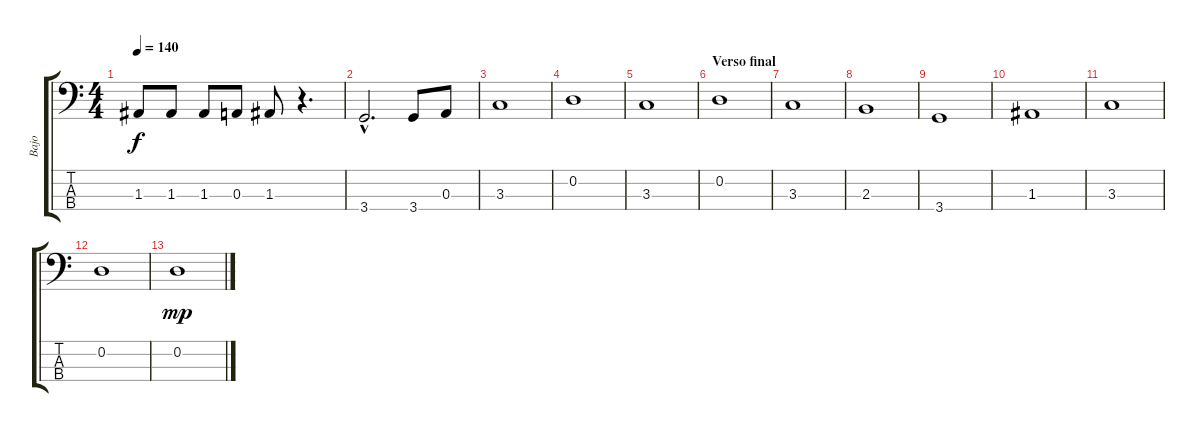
\track ("Bajo" "Bajo") {instrument electricbasspick}
\staff {score tabs}
\tuning (G2 D2 A1 E1) {hide}
\ts (4 4)
\tempo 140
\clef f4
\ks c
1.3.8{dy f} 1.3.8 1.3.8 0.3.8 1.3.8 r.4{d} |
3.4{hac}.2{d} 3.4.8 0.3.8 |
3.3.1 |
0.2.1 |
3.3.1 |
\section ("" "Verso final")
0.2.1 |
3.3.1 |
2.3.1 |
3.4.1 |
1.3.1 |
3.3.1 |
0.2.1 |
0.2.1{dy mp}
